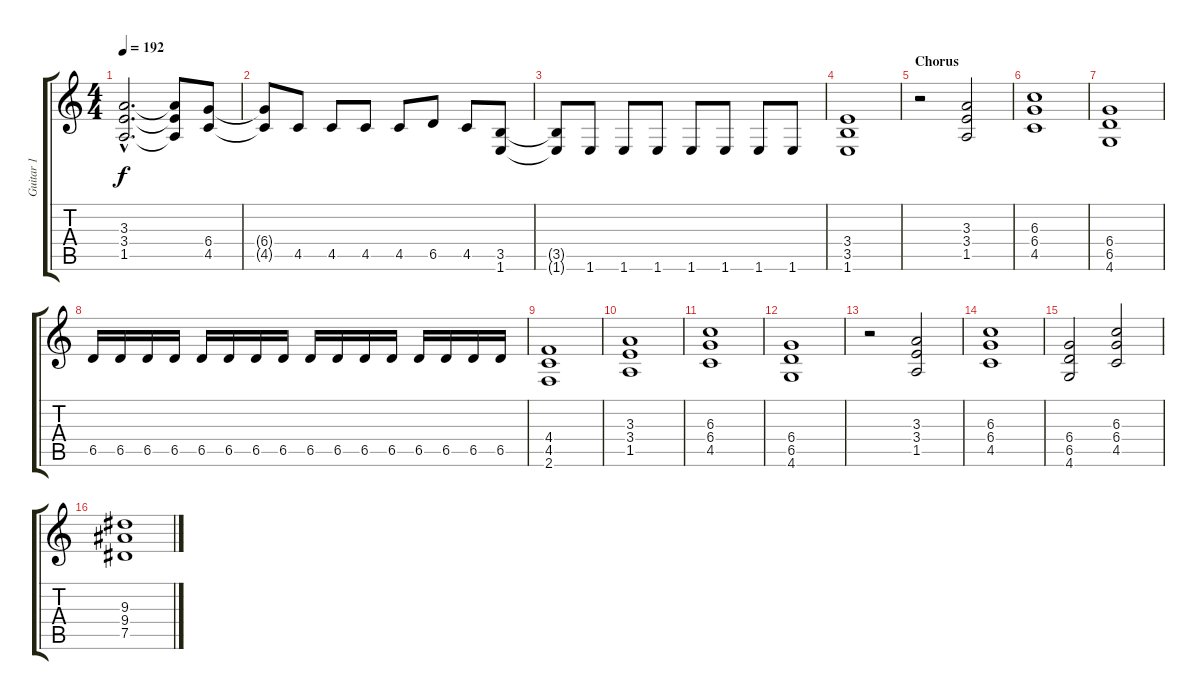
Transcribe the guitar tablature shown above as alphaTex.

\track ("Guitar 1" "Guitar 1") {instrument overdrivenguitar}
\staff {score tabs}
\tuning (Eb4 Bb3 Gb3 Db3 Ab2 Eb2) {hide}
\ts (4 4)
\tempo 192
\clef g2
\ks c
(3.3{hac t} 3.4{hac t} 1.5{hac t}).2{d dy f} (3.3{t} 3.4{t} 1.5{t}).8 (6.4 4.5).8 |
(6.4{t} 4.5{t}).8 4.5.8 4.5.8 4.5.8 4.5.8 6.5.8 4.5.8 (3.5 1.6).8 |
(3.5{t} 1.6{t}).8 1.6.8 1.6.8 1.6.8 1.6.8 1.6.8 1.6.8 1.6.8 |
(3.4 3.5 1.6).1 |
\section ("" "Chorus")
r.2 (3.3 3.4 1.5).2 |
(6.3 6.4 4.5).1 |
(6.4 6.5 4.6).1 |
6.5.16 6.5.16 6.5.16 6.5.16 6.5.16 6.5.16 6.5.16 6.5.16 6.5.16 6.5.16 6.5.16 6.5.16 6.5.16 6.5.16 6.5.16 6.5.16 |
(4.4 4.5 2.6).1 |
(3.3 3.4 1.5).1 |
(6.3 6.4 4.5).1 |
(6.4 6.5 4.6).1 |
r.2 (3.3 3.4 1.5).2 |
(6.3 6.4 4.5).1 |
\section ("" "")
(6.4 6.5 4.6).2 (6.3 6.4 4.5).2 |
(9.3 9.4 7.5).1
